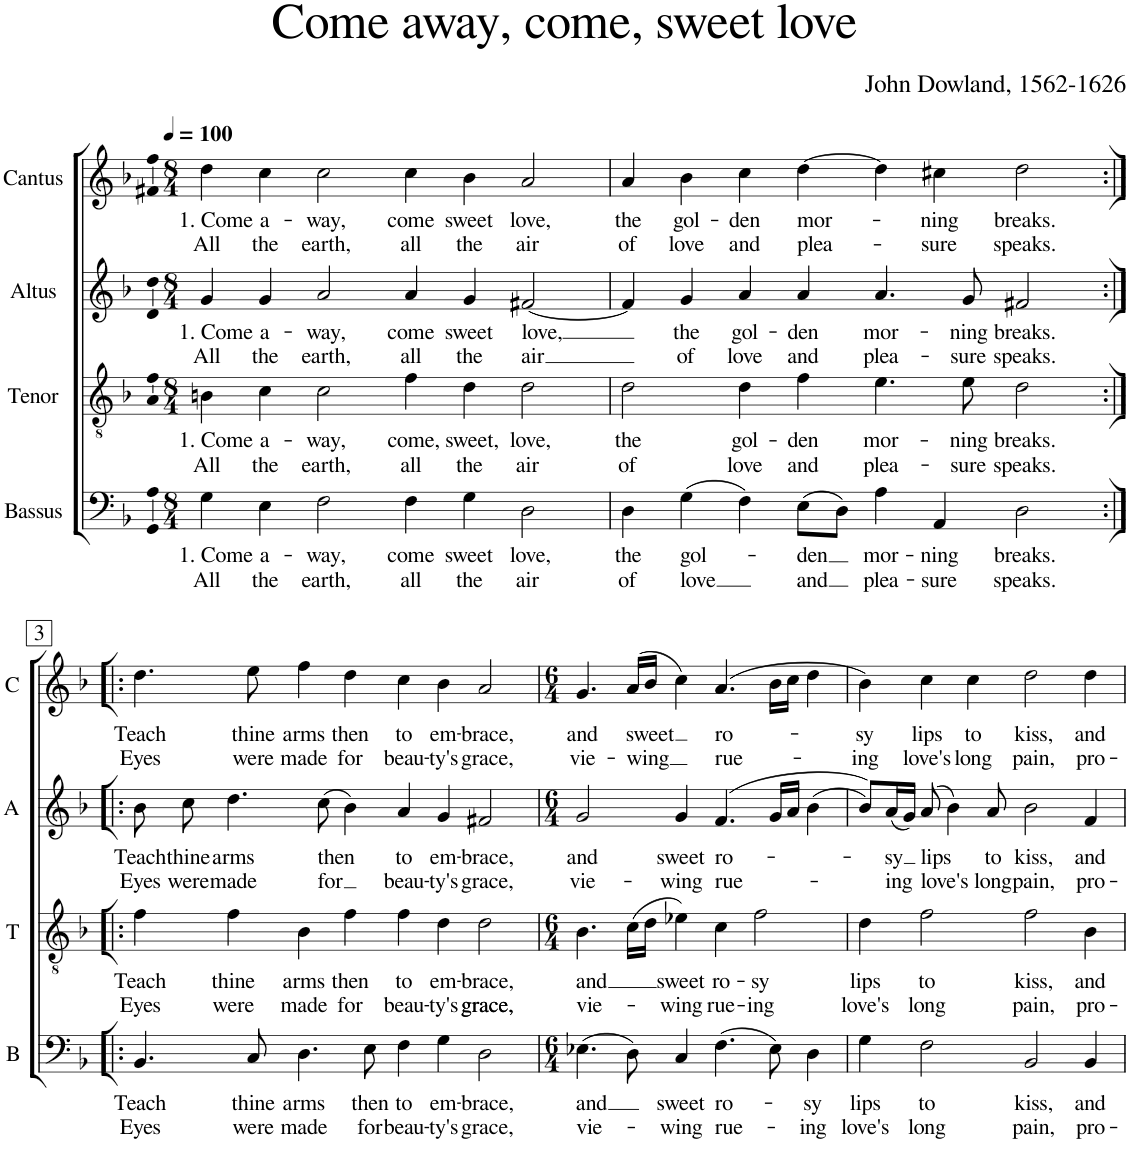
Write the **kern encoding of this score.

**kern	**text	**text	**kern	**text	**text	**kern	**text	**text	**kern	**text	**text
*part4	*part4	*part4	*part3	*part3	*part3	*part2	*part2	*part2	*part1	*part1	*part1
*staff4	*staff4	*staff4	*staff3	*staff3	*staff3	*staff2	*staff2	*staff2	*staff1	*staff1	*staff1
*I"Bassus	*	*	*I"Tenor	*	*	*I"Altus	*	*	*I"Cantus	*	*
*I'B	*	*	*I'T	*	*	*I'A	*	*	*I'C	*	*
*clefF4	*	*	*clefGv2	*	*	*clefG2	*	*	*clefG2	*	*
*Trd1c2	*	*	*Trd1c2	*	*	*Trd1c2	*	*	*Trd1c2	*	*
*k[b-]	*	*	*k[b-]	*	*	*k[b-]	*	*	*k[b-]	*	*
*M8/4	*	*	*M8/4	*	*	*M8/4	*	*	*M8/4	*	*
*MM100	*	*	*MM100	*	*	*MM100	*	*	*MM100	*	*
=1	=1	=1	=1	=1	=1	=1	=1	=1	=1	=1	=1
!	!LO:LY:b	!LO:LY:b	!	!LO:LY:b	!LO:LY:b	!	!LO:LY:b	!LO:LY:b	!	!LO:LY:b	!LO:LY:b
4G\	1. Come	All	4Bn\	1. Come	All	4g/	1. Come	All	4dd\	1. Come	All
!	!LO:LY:b	!LO:LY:b	!	!LO:LY:b	!LO:LY:b	!	!LO:LY:b	!LO:LY:b	!	!LO:LY:b	!LO:LY:b
4E\	a-	the	4c\	a-	the	4g/	a-	the	4cc\	a-	the
!	!LO:LY:b	!LO:LY:b	!	!LO:LY:b	!LO:LY:b	!	!LO:LY:b	!LO:LY:b	!	!LO:LY:b	!LO:LY:b
2F\	-way,	earth,	2c\	-way,	earth,	2a/	-way,	earth,	2cc\	-way,	earth,
!	!LO:LY:b	!LO:LY:b	!	!LO:LY:b	!LO:LY:b	!	!LO:LY:b	!LO:LY:b	!	!LO:LY:b	!LO:LY:b
4F\	come	all	4f\	come,	all	4a/	come	all	4cc\	come	all
!	!LO:LY:b	!LO:LY:b	!	!LO:LY:b	!LO:LY:b	!	!LO:LY:b	!LO:LY:b	!	!LO:LY:b	!LO:LY:b
4G\	sweet	the	4d\	sweet,	the	4g/	sweet	the	4b-\	sweet	the
!	!LO:LY:b	!LO:LY:b	!	!LO:LY:b	!LO:LY:b	!	!LO:LY:b	!LO:LY:b	!	!LO:LY:b	!LO:LY:b
2D\	love,	air	2d\	love,	air	[2f#X/	love,	air	2a/	love,	air
=2	=2	=2	=2	=2	=2	=2	=2	=2	=2	=2	=2
!	!LO:LY:b	!LO:LY:b	!	!LO:LY:b	!LO:LY:b	!	!	!	!	!LO:LY:b	!LO:LY:b
4D\	the	of	2d\	the	of	4f#/]	.	.	4a/	the	of
!	!LO:LY:b	!LO:LY:b	!	!	!	!	!LO:LY:b	!LO:LY:b	!	!LO:LY:b	!LO:LY:b
(4G\	gol-	love	.	.	.	4g/	the	of	4b-\	gol-	love
!	!	!	!	!LO:LY:b	!LO:LY:b	!	!LO:LY:b	!LO:LY:b	!	!LO:LY:b	!LO:LY:b
4F\)	.	.	4d\	gol-	love	4a/	gol-	love	4cc\	-den	and
!	!LO:LY:b	!LO:LY:b	!	!LO:LY:b	!LO:LY:b	!	!LO:LY:b	!LO:LY:b	!	!LO:LY:b	!LO:LY:b
(8E\L	-den	and	4f\	-den	and	4a/	-den	and	[4dd\	mor-	plea-
8D\J)	.	.	.	.	.	.	.	.	.	.	.
!	!LO:LY:b	!LO:LY:b	!	!LO:LY:b	!LO:LY:b	!	!LO:LY:b	!LO:LY:b	!	!	!
4A\	mor-	plea-	4.e\	-mor-	plea-	4.a/	-mor-	plea-	4dd\]	.	.
!	!LO:LY:b	!LO:LY:b	!	!	!	!	!	!	!	!LO:LY:b	!LO:LY:b
4AA/	-ning	-sure	.	.	.	.	.	.	4cc#X\	-ning	-sure
!	!	!	!	!LO:LY:b	!LO:LY:b	!	!LO:LY:b	!LO:LY:b	!	!	!
.	.	.	8e\	-ning	-sure	8g/	-ning	-sure	.	.	.
!	!LO:LY:b	!LO:LY:b	!	!LO:LY:b	!LO:LY:b	!	!LO:LY:b	!LO:LY:b	!	!LO:LY:b	!LO:LY:b
2D\	breaks.	speaks.	2d\	breaks.	speaks.	2f#X/	breaks.	speaks.	2dd\	breaks.	speaks.
!!LO:LB:g=z
=3:|!|:	=3:|!|:	=3:|!|:	=3:|!|:	=3:|!|:	=3:|!|:	=3:|!|:	=3:|!|:	=3:|!|:	=3:|!|:	=3:|!|:	=3:|!|:
!	!LO:LY:b	!LO:LY:b	!	!LO:LY:b	!LO:LY:b	!	!LO:LY:b	!LO:LY:b	!	!LO:LY:b	!LO:LY:b
4.BB-/	Teach	Eyes	4f\	Teach	Eyes	8b-\	Teach	Eyes	4.dd\	Teach	Eyes
!	!	!	!	!	!	!	!LO:LY:b	!LO:LY:b	!	!	!
.	.	.	.	.	.	8cc\	thine	were	.	.	.
!	!	!	!	!LO:LY:b	!LO:LY:b	!	!LO:LY:b	!LO:LY:b	!	!	!
.	.	.	4f\	thine	were	4.dd\	arms	made	.	.	.
!	!LO:LY:b	!LO:LY:b	!	!	!	!	!	!	!	!LO:LY:b	!LO:LY:b
8C/	thine	were	.	.	.	.	.	.	8ee\	thine	were
!	!LO:LY:b	!LO:LY:b	!	!LO:LY:b	!LO:LY:b	!	!	!	!	!LO:LY:b	!LO:LY:b
4.D\	arms	made	4B-\	arms	made	.	.	.	4ff\	arms	made
!	!	!	!	!	!	!	!LO:LY:b	!LO:LY:b	!	!	!
.	.	.	.	.	.	(8cc\	then	for	.	.	.
!	!	!	!	!LO:LY:b	!LO:LY:b	!	!	!	!	!LO:LY:b	!LO:LY:b
.	.	.	4f\	then	for	4b-\)	.	.	4dd\	then	for
!	!LO:LY:b	!LO:LY:b	!	!	!	!	!	!	!	!	!
8E\	then	for	.	.	.	.	.	.	.	.	.
!	!LO:LY:b	!LO:LY:b	!	!LO:LY:b	!LO:LY:b	!	!LO:LY:b	!LO:LY:b	!	!LO:LY:b	!LO:LY:b
4F\	to	beau-	4f\	to	beau-	4a/	to	beau-	4cc\	to	beau-
!	!LO:LY:b	!LO:LY:b	!	!LO:LY:b	!LO:LY:b	!	!LO:LY:b	!LO:LY:b	!	!LO:LY:b	!LO:LY:b
4G\	em-	-ty's	4d\	em-	-ty's	4g/	em-	-ty's	4b-\	em-	-ty's
!	!LO:LY:b	!LO:LY:b	!	!LO:LY:b	!LO:LY:b	!	!LO:LY:b	!LO:LY:b	!	!LO:LY:b	!LO:LY:b
2D\	-brace,	grace,	2d\	-brace,	grace,	2f#X/	-brace,	grace,	2a/	-brace,	grace,
=4	=4	=4	=4	=4	=4	=4	=4	=4	=4	=4	=4
*M6/4	*	*	*M6/4	*	*	*M6/4	*	*	*M6/4	*	*
!	!LO:LY:b	!LO:LY:b	!	!LO:LY:b	!LO:LY:b	!	!LO:LY:b	!LO:LY:b	!	!LO:LY:b	!LO:LY:b
(4.E-X\	and	vie-	4.B-\	and	vie-	2g/	and	vie-	4.g/	and	vie-
!	!	!	!	!	!	!	!	!	!	!LO:LY:b	!LO:LY:b
8D\)	.	.	(16c\LL	.	.	.	.	.	(16a/LL	sweet	-wing
.	.	.	16d\JJ	.	.	.	.	.	16b-/JJ	.	.
!	!LO:LY:b	!LO:LY:b	!	!LO:LY:b	!LO:LY:b	!	!LO:LY:b	!LO:LY:b	!	!	!
4C/	sweet	-wing	4e-X\)	sweet	-wing	4g/	sweet	-wing	4cc\)	.	.
!	!LO:LY:b	!LO:LY:b	!	!LO:LY:b	!LO:LY:b	!	!LO:LY:b	!LO:LY:b	!	!LO:LY:b	!LO:LY:b
(4.F\	ro-	rue-	4c\	ro-	rue-	(4.f/	ro-	rue-	(4.a/	ro-	rue-
!	!	!	!	!LO:LY:b	!LO:LY:b	!	!	!	!	!	!
.	.	.	2f\	-sy	-ing	.	.	.	.	.	.
8E-\)	.	.	.	.	.	16g/LL	.	.	16b-\LL	.	.
.	.	.	.	.	.	16a/JJ	.	.	16cc\JJ	.	.
!	!LO:LY:b	!LO:LY:b	!	!	!	!	!	!	!	!	!
4D\	-sy	-ing	.	.	.	(4b-\	.	.	4dd\	.	.
=5	=5	=5	=5	=5	=5	=5	=5	=5	=5	=5	=5
!	!LO:LY:b	!LO:LY:b	!	!LO:LY:b	!LO:LY:b	!	!	!	!	!LO:LY:b	!LO:LY:b
4G\	lips	love's	4d\	lips	love's	8b-/L))	.	.	4b-\)	-sy	-ing
!	!	!	!	!	!	!	!LO:LY:b	!LO:LY:b	!	!	!
.	.	.	.	.	.	(16a/L	-sy	-ing	.	.	.
.	.	.	.	.	.	16g/JJ)	.	.	.	.	.
!	!LO:LY:b	!LO:LY:b	!	!LO:LY:b	!LO:LY:b	!	!LO:LY:b	!LO:LY:b	!	!LO:LY:b	!LO:LY:b
2F\	to	long	2f\	to	long	(8a/	lips	love's	4cc\	lips	love's
.	.	.	.	.	.	4b-\)	.	.	.	.	.
!	!	!	!	!	!	!	!	!	!	!LO:LY:b	!LO:LY:b
.	.	.	.	.	.	.	.	.	4cc\	to	long
!	!	!	!	!	!	!	!LO:LY:b	!LO:LY:b	!	!	!
.	.	.	.	.	.	8a/	to	long	.	.	.
!	!LO:LY:b	!LO:LY:b	!	!LO:LY:b	!LO:LY:b	!	!LO:LY:b	!LO:LY:b	!	!LO:LY:b	!LO:LY:b
2BB-/	kiss,	pain,	2f\	kiss,	pain,	2b-\	kiss,	pain,	2dd\	kiss,	pain,
!	!LO:LY:b	!LO:LY:b	!	!LO:LY:b	!LO:LY:b	!	!LO:LY:b	!LO:LY:b	!	!LO:LY:b	!LO:LY:b
4BB-/	and	pro-	4B-\	and	pro-	4f/	and	pro-	4dd\	and	pro-
=	=	=	=	=	=	=	=	=	=	=	=
*-	*-	*-	*-	*-	*-	*-	*-	*-	*-	*-	*-
